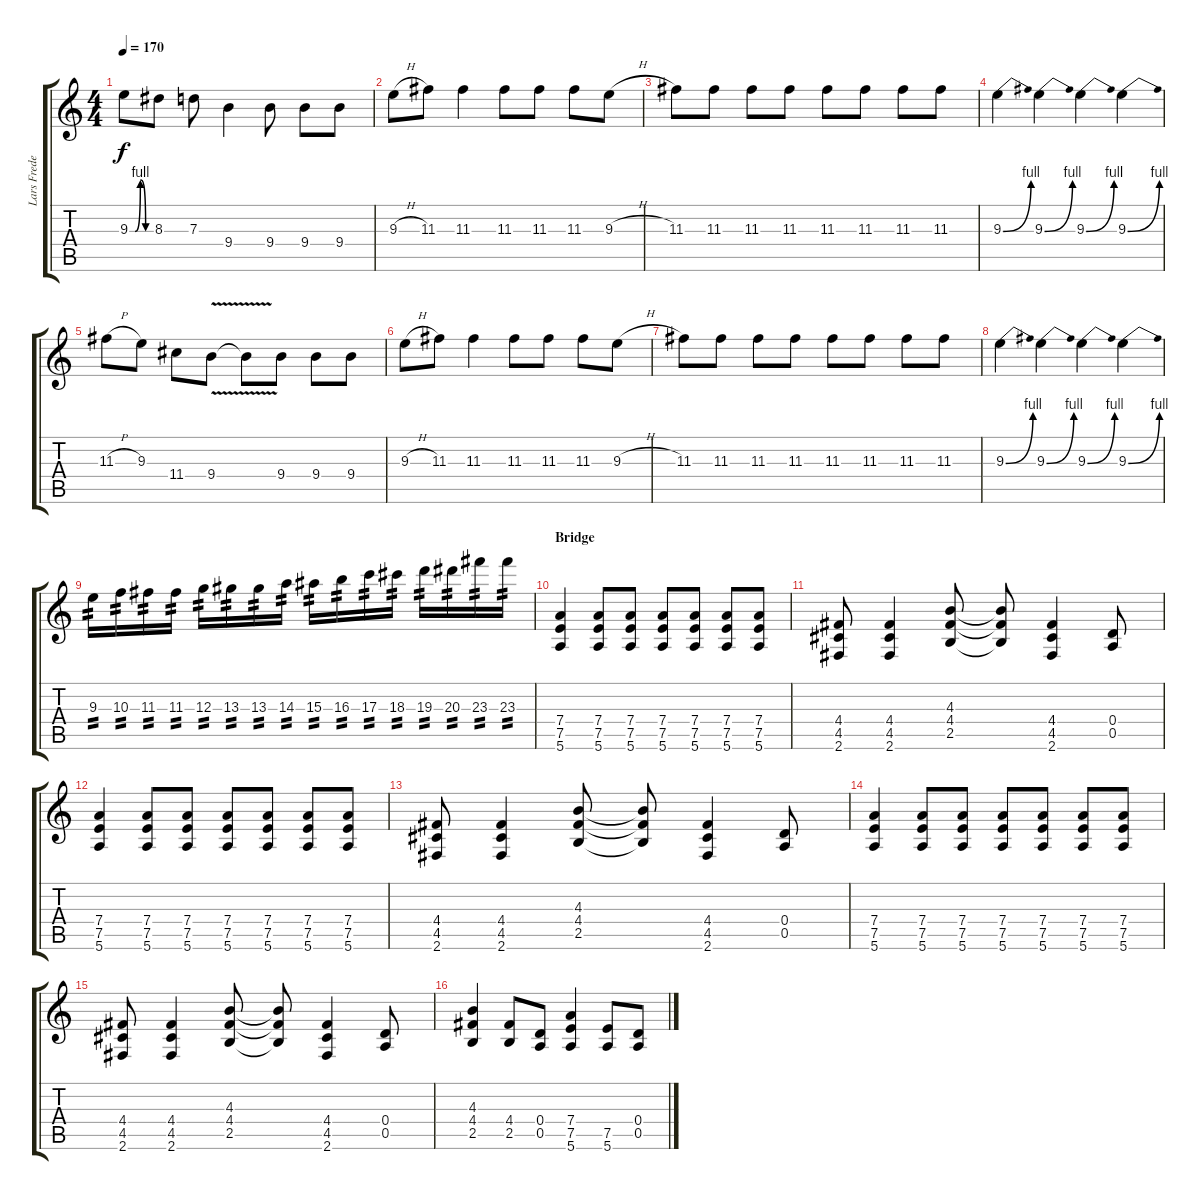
\track ("Lars Frederiksen" "Lars Frede") {instrument distortionguitar}
\staff {score tabs}
\tuning (E4 B3 G3 D3 A2 E2) {hide}
\ts (4 4)
\tempo 170
\clef g2
\ks c
9.3{be (custom 0 0 15 0 30 4 45 0 60 0)}.8{dy f} 8.3.8 7.3.8 9.4.4 9.4.8 9.4.8 9.4.8 |
\section ("" "")
9.3{h}.8 11.3.8 11.3.4 11.3.8 11.3.8 11.3.8 9.3{h}.8 |
11.3.8 11.3.8 11.3.8 11.3.8 11.3.8 11.3.8 11.3.8 11.3.8 |
9.3{be (bend 0 0 60 4)}.4 9.3{be (bend 0 0 60 4)}.4 9.3{be (bend 0 0 60 4)}.4 9.3{be (bend 0 0 60 4)}.4 |
11.3{h}.8 9.3.8 11.4.8 9.4{v}.8 9.4{t}.8 9.4.8 9.4.8 9.4.8 |
9.3{h}.8 11.3.8 11.3.4 11.3.8 11.3.8 11.3.8 9.3{h}.8 |
11.3.8 11.3.8 11.3.8 11.3.8 11.3.8 11.3.8 11.3.8 11.3.8 |
9.3{be (bend 0 0 60 4)}.4 9.3{be (bend 0 0 60 4)}.4 9.3{be (bend 0 0 60 4)}.4 9.3{be (bend 0 0 60 4)}.4 |
9.3.16{tp 2} 10.3.16{tp 2} 11.3.16{tp 2} 11.3.16{tp 2} 12.3.16{tp 2} 13.3.16{tp 2} 13.3.16{tp 2} 14.3.16{tp 2} 15.3.16{tp 2} 16.3.16{tp 2} 17.3.16{tp 2} 18.3.16{tp 2} 19.3.16{tp 2} 20.3.16{tp 2} 23.3.16{tp 2} 23.3.16{tp 2} |
\section ("" "Bridge")
(7.4 7.5 5.6).4 (7.4 7.5 5.6).8 (7.4 7.5 5.6).8 (7.4 7.5 5.6).8 (7.4 7.5 5.6).8 (7.4 7.5 5.6).8 (7.4 7.5 5.6).8 |
(4.4 4.5 2.6).8 (4.4 4.5 2.6).4 (4.3 4.4 2.5).8 (4.3{t} 4.4{t} 2.5{t}).8 (4.4 4.5 2.6).4 (0.4 0.5).8 |
(7.4 7.5 5.6).4 (7.4 7.5 5.6).8 (7.4 7.5 5.6).8 (7.4 7.5 5.6).8 (7.4 7.5 5.6).8 (7.4 7.5 5.6).8 (7.4 7.5 5.6).8 |
(4.4 4.5 2.6).8 (4.4 4.5 2.6).4 (4.3 4.4 2.5).8 (4.3{t} 4.4{t} 2.5{t}).8 (4.4 4.5 2.6).4 (0.4 0.5).8 |
(7.4 7.5 5.6).4 (7.4 7.5 5.6).8 (7.4 7.5 5.6).8 (7.4 7.5 5.6).8 (7.4 7.5 5.6).8 (7.4 7.5 5.6).8 (7.4 7.5 5.6).8 |
(4.4 4.5 2.6).8 (4.4 4.5 2.6).4 (4.3 4.4 2.5).8 (4.3{t} 4.4{t} 2.5{t}).8 (4.4 4.5 2.6).4 (0.4 0.5).8 |
(4.3 4.4 2.5).4 (4.4 2.5).8 (0.4 0.5).8 (7.4 7.5 5.6).4 (7.5 5.6).8 (0.4 0.5).8
